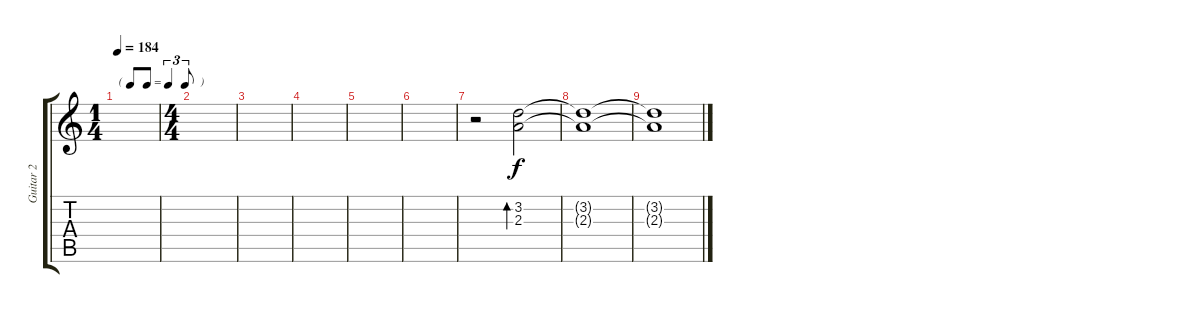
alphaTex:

\track ("Guitar 2" "Guitar 2") {instrument acousticguitarsteel}
\staff {score tabs}
\tuning (E4 B3 G3 D3 A2 E2) {hide}
\ts (1 4)
\tf triplet8th
\tempo 184
\clef g2
\ks c
|
\ts (4 4)
|
|
|
|
|
r.2 (3.2 2.3).2{bd 120 volume 13 instrument acousticguitarsteel} |
(3.2{t} 2.3{t}).1 |
(3.2{t} 2.3{t}).1
